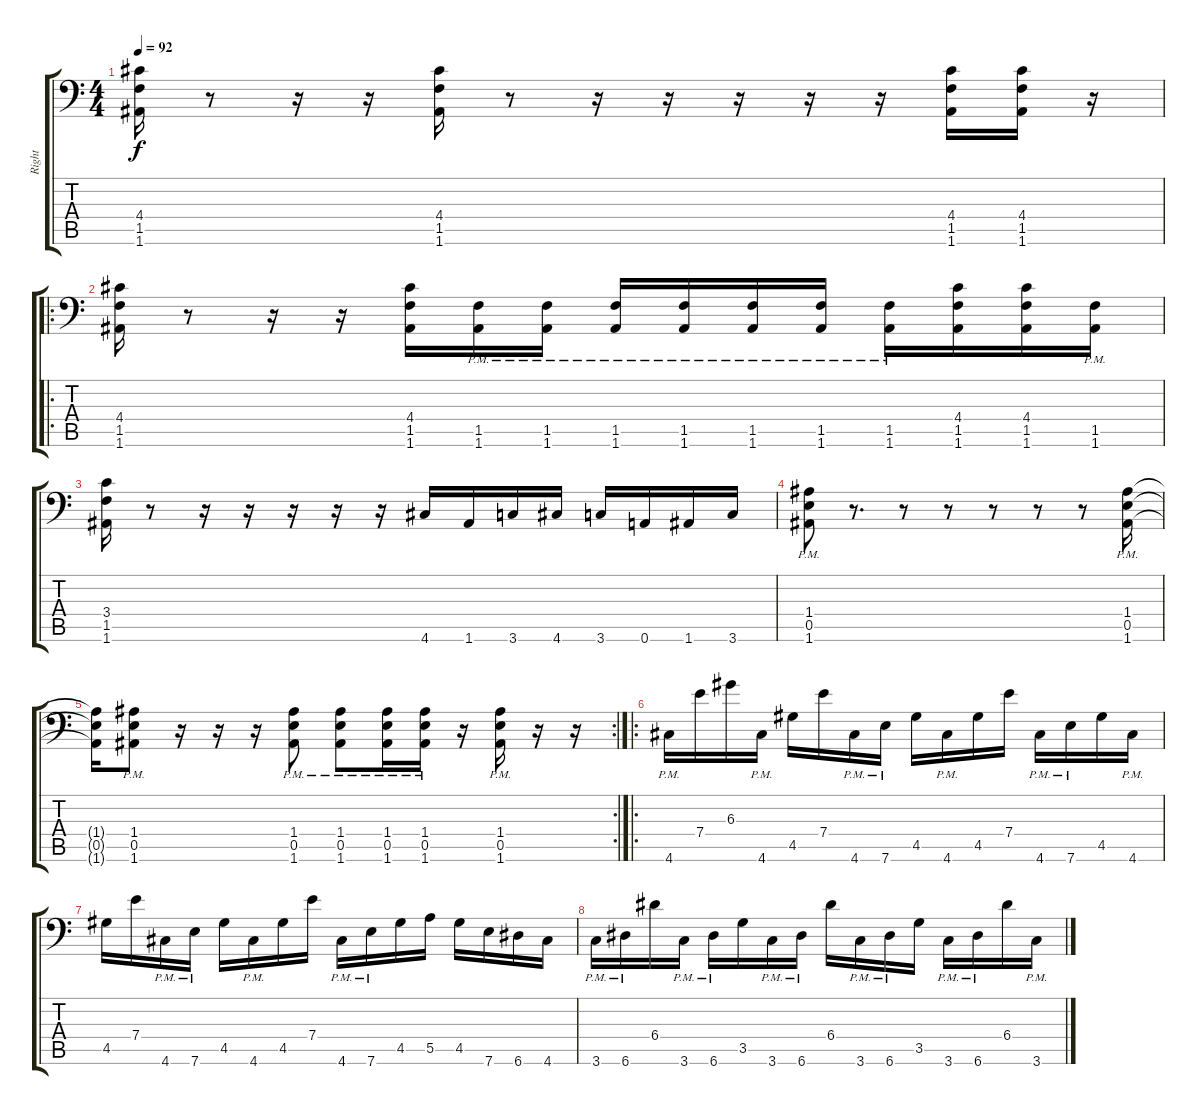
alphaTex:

\track ("Right" "Right") {instrument distortionguitar}
\staff {score tabs}
\tuning (B3 Gb3 D3 A2 E2 A1) {hide}
\ts (4 4)
\tempo 92
\clef f4
\ks c
(4.4 1.5 1.6).16{dy f} r.8 r.16 r.16 (4.4 1.5 1.6).16 r.8 r.16 r.16 r.16 r.16 r.16 (4.4 1.5 1.6).16 (4.4 1.5 1.6).16 r.16 |
\ro
(4.4 1.5 1.6).16 r.8 r.16 r.16 (4.4 1.5 1.6).16 (1.5{pm} 1.6{pm}).16 (1.5{pm} 1.6{pm}).16 (1.5{pm} 1.6{pm}).16 (1.5{pm} 1.6{pm}).16 (1.5{pm} 1.6{pm}).16 (1.5{pm} 1.6{pm}).16 (1.5{pm} 1.6{pm}).16 (4.4 1.5 1.6).16 (4.4 1.5 1.6).16 (1.5 1.6{pm}).16 |
(3.4 1.5 1.6).16 r.8 r.16 r.16 r.16 r.16 r.16 4.6.16 1.6.16 3.6.16 4.6.16 3.6.16 0.6.16 1.6.16 3.6.16 |
(1.4{pm} 0.5{pm} 1.6{pm}).8 r.8{d} r.8 r.8 r.8 r.8 r.8 (1.4{pm} 0.5{pm} 1.6{pm}).16 |
\rc 2
(1.4{t} 0.5{t} 1.6{t}).16 (1.4{pm} 0.5{pm} 1.6{pm}).8 r.16 r.16 r.16 (1.4{pm} 0.5{pm} 1.6{pm}).8 (1.4{pm} 0.5{pm} 1.6{pm}).8 (1.4{pm} 0.5{pm} 1.6{pm}).16 (1.4{pm} 0.5{pm} 1.6{pm}).16 r.16 (1.4{pm} 0.5{pm} 1.6{pm}).16 r.16 r.16 |
\ro
4.6{pm}.16 7.4.16 6.3.16 4.6{pm}.16 4.5.16 7.4.16 4.6{pm}.16 7.6{pm}.16 4.5.16 4.6{pm}.16 4.5.16 7.4.16 4.6{pm}.16 7.6{pm}.16 4.5.16 4.6{pm}.16 |
4.5.16 7.4.16 4.6{pm}.16 7.6{pm}.16 4.5.16 4.6{pm}.16 4.5.16 7.4.16 4.6{pm}.16 7.6{pm}.16 4.5.16 5.5.16 4.5.16 7.6.16 6.6.16 4.6.16 |
3.6{pm}.16 6.6{pm}.16 6.4.16 3.6{pm}.16 6.6{pm}.16 3.5.16 3.6{pm}.16 6.6{pm}.16 6.4.16 3.6{pm}.16 6.6{pm}.16 3.5.16 3.6{pm}.16 6.6{pm}.16 6.4.16 3.6{pm}.16
